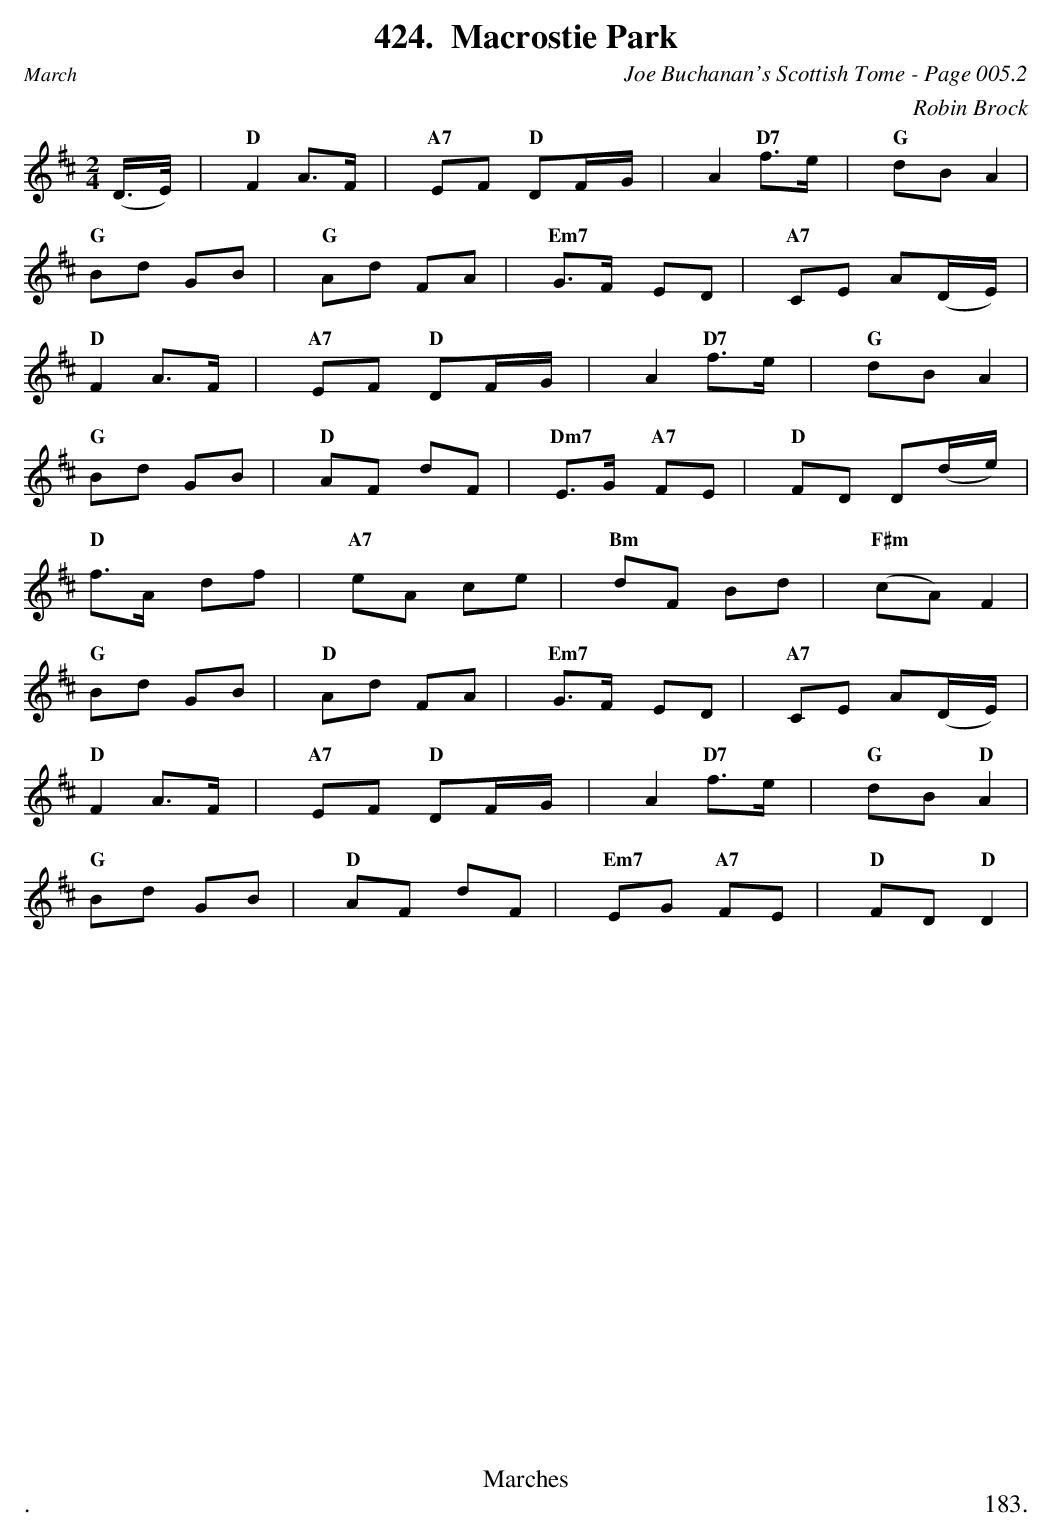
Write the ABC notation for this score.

X:1
T:Macrostie Park
C:Joe Buchanan's Scottish Tome - Page 005.2
C:Robin Brock
L:1/8
M:2/4
K:D
(D/>E/) | "D" F2 A>F | "A7" EF "D" DF/G/ | A2 "D7" f>e | "G" dB A2 |
"G" Bd GB | "G" Ad FA | "Em7" G>F ED | "A7" CE A(D/E/) |
"D" F2 A>F | "A7" EF "D" DF/G/ | A2 "D7" f>e | "G" dB A2 |
"G" Bd GB | "D" AF dF | "Dm7" E>G "A7" FE | "D" FD D(d/e/) |
"D" f>A df | "A7" eA ce | "Bm" dF Bd | "F#m" (cA) F2 |
"G" Bd GB | "D" Ad FA | "Em7" G>F ED | "A7" CE A(D/2E/2) |
"D" F2 A>F | "A7" EF "D" DF/G/ | A2 "D7" f>e | "G" dB "D" A2 |
"G" Bd GB | "D" AF dF | "Em7" EG "A7" FE | "D" FD "D" D2 |
